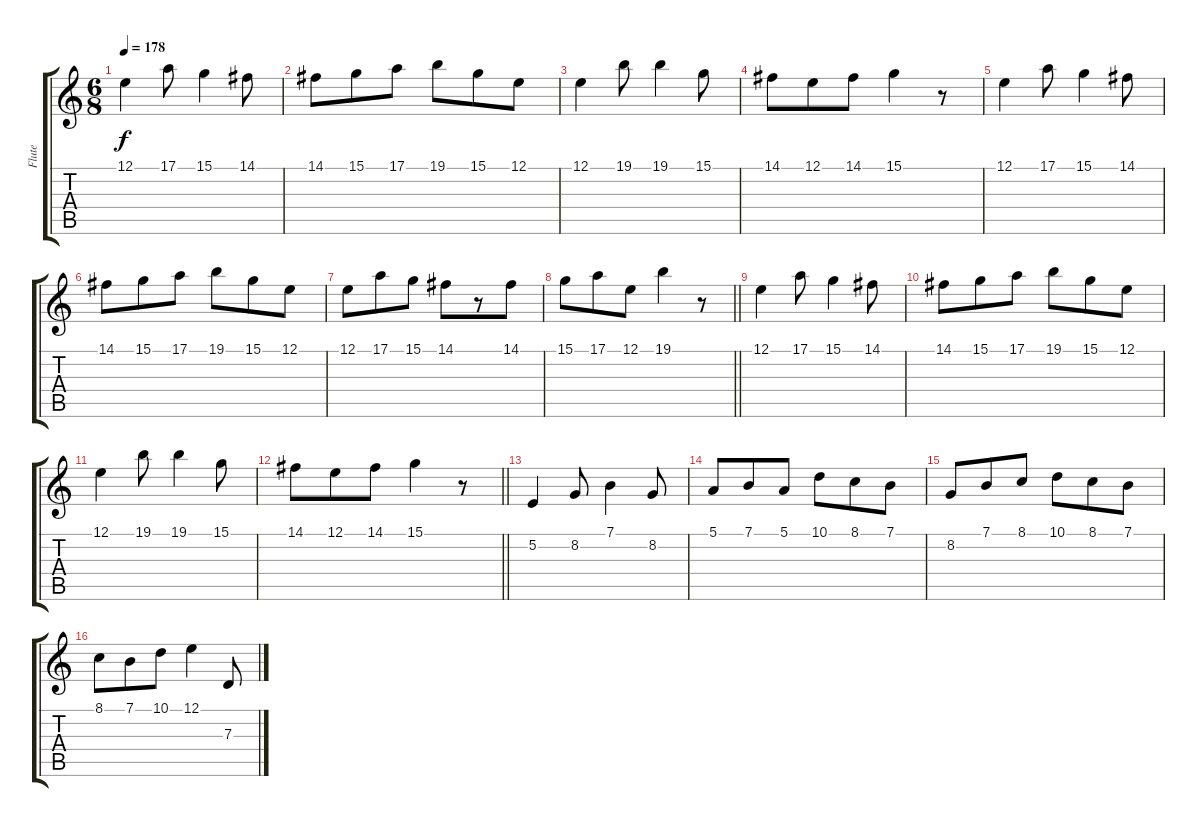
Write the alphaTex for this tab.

\track ("Flute" "Flute") {instrument flute}
\staff {score tabs}
\tuning (E4 B3 G3 D3 A2 E2) {hide}
\ts (6 8)
\section ("" "")
\tempo 178
\clef g2
\ks c
12.1.4{dy f} 17.1.8 15.1.4 14.1.8 |
14.1.8 15.1.8 17.1.8 19.1.8 15.1.8 12.1.8 |
12.1.4 19.1.8 19.1.4 15.1.8 |
14.1.8 12.1.8 14.1.8 15.1.4 r.8 |
12.1.4 17.1.8 15.1.4 14.1.8 |
14.1.8 15.1.8 17.1.8 19.1.8 15.1.8 12.1.8 |
12.1.8 17.1.8 15.1.8 14.1.8 r.8 14.1.8 |
\barLineRight lightlight
15.1.8 17.1.8 12.1.8 19.1.4 r.8 |
\section ("" "")
12.1.4 17.1.8 15.1.4 14.1.8 |
14.1.8 15.1.8 17.1.8 19.1.8 15.1.8 12.1.8 |
12.1.4 19.1.8 19.1.4 15.1.8 |
\barLineRight lightlight
14.1.8 12.1.8 14.1.8 15.1.4 r.8 |
\section ("" "")
5.2.4 8.2.8 7.1.4 8.2.8 |
5.1.8 7.1.8 5.1.8 10.1.8 8.1.8 7.1.8 |
8.2.8 7.1.8 8.1.8 10.1.8 8.1.8 7.1.8 |
8.1.8 7.1.8 10.1.8 12.1.4 7.3.8
